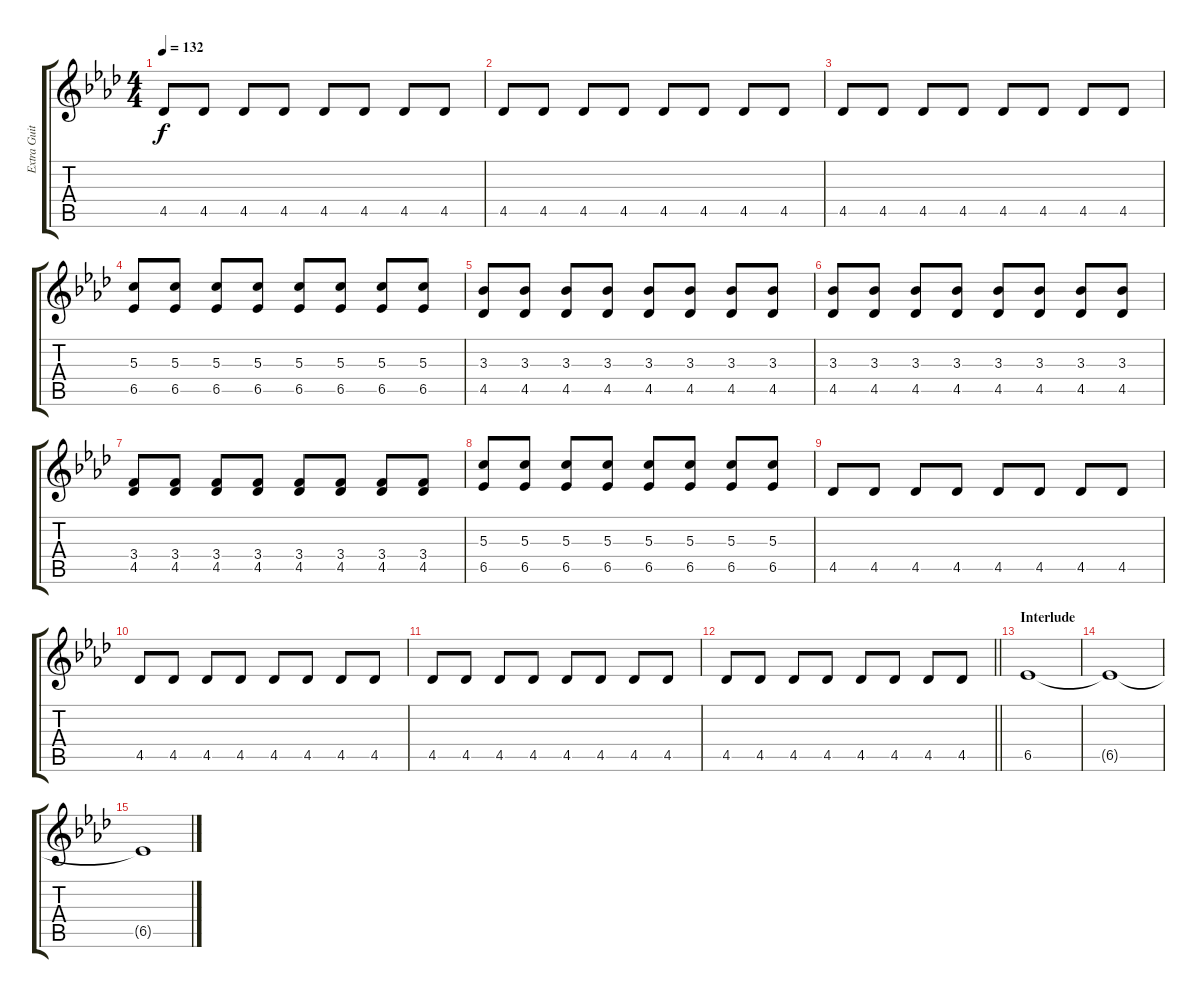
\track ("Extra Guitar backup" "Extra Guit") {instrument electricguitarclean}
\staff {score tabs}
\tuning (E4 B3 G3 D3 A2 E2) {hide}
\ts (4 4)
\tempo 132
\clef g2
\ks ab
4.5.8{dy f} 4.5.8 4.5.8 4.5.8 4.5.8 4.5.8 4.5.8 4.5.8 |
4.5.8 4.5.8 4.5.8 4.5.8 4.5.8 4.5.8 4.5.8 4.5.8 |
4.5.8 4.5.8 4.5.8 4.5.8 4.5.8 4.5.8 4.5.8 4.5.8 |
(5.3 6.5).8 (5.3 6.5).8 (5.3 6.5).8 (5.3 6.5).8 (5.3 6.5).8 (5.3 6.5).8 (5.3 6.5).8 (5.3 6.5).8 |
(3.3 4.5).8 (3.3 4.5).8 (3.3 4.5).8 (3.3 4.5).8 (3.3 4.5).8 (3.3 4.5).8 (3.3 4.5).8 (3.3 4.5).8 |
(3.3 4.5).8 (3.3 4.5).8 (3.3 4.5).8 (3.3 4.5).8 (3.3 4.5).8 (3.3 4.5).8 (3.3 4.5).8 (3.3 4.5).8 |
(3.4 4.5).8 (3.4 4.5).8 (3.4 4.5).8 (3.4 4.5).8 (3.4 4.5).8 (3.4 4.5).8 (3.4 4.5).8 (3.4 4.5).8 |
(5.3 6.5).8 (5.3 6.5).8 (5.3 6.5).8 (5.3 6.5).8 (5.3 6.5).8 (5.3 6.5).8 (5.3 6.5).8 (5.3 6.5).8 |
4.5.8 4.5.8 4.5.8 4.5.8 4.5.8 4.5.8 4.5.8 4.5.8 |
4.5.8 4.5.8 4.5.8 4.5.8 4.5.8 4.5.8 4.5.8 4.5.8 |
4.5.8 4.5.8 4.5.8 4.5.8 4.5.8 4.5.8 4.5.8 4.5.8 |
\barLineRight lightlight
4.5.8 4.5.8 4.5.8 4.5.8 4.5.8 4.5.8 4.5.8 4.5.8 |
\section ("" "Interlude")
6.5.1 |
6.5{t}.1 |
6.5{t}.1
